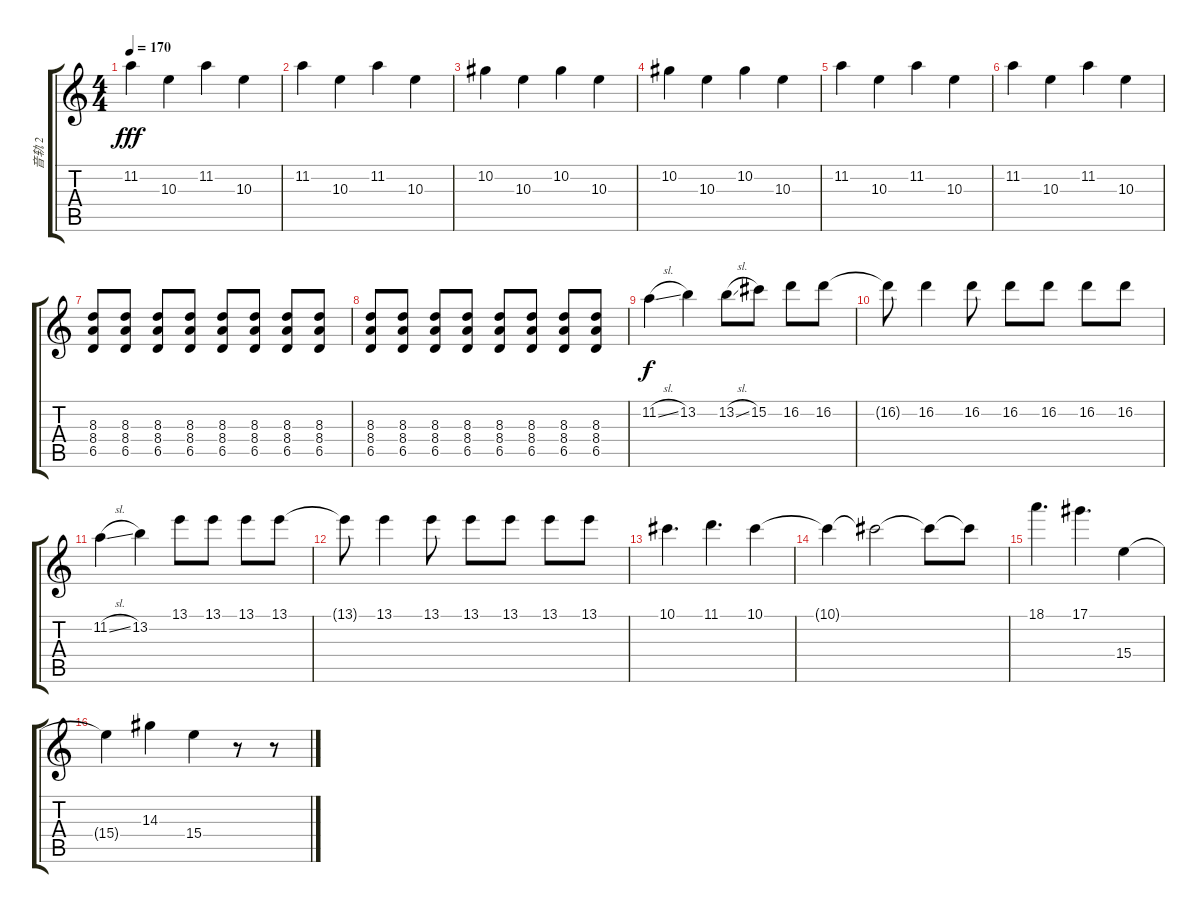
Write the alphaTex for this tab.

\track ("音轨 2" "音轨 2") {instrument distortionguitar}
\staff {score tabs}
\tuning (Eb4 Bb3 Gb3 Db3 Ab2 Eb2) {hide}
\ts (4 4)
\tempo 170
\clef g2
\ks c
11.2.4{dy fff} 10.3.4 11.2.4 10.3.4 |
11.2.4 10.3.4 11.2.4 10.3.4 |
10.2.4 10.3.4 10.2.4 10.3.4 |
10.2.4 10.3.4 10.2.4 10.3.4 |
11.2.4 10.3.4 11.2.4 10.3.4 |
11.2.4 10.3.4 11.2.4 10.3.4 |
(8.3 8.4 6.5).8 (8.3 8.4 6.5).8 (8.3 8.4 6.5).8 (8.3 8.4 6.5).8 (8.3 8.4 6.5).8 (8.3 8.4 6.5).8 (8.3 8.4 6.5).8 (8.3 8.4 6.5).8 |
(8.3 8.4 6.5).8 (8.3 8.4 6.5).8 (8.3 8.4 6.5).8 (8.3 8.4 6.5).8 (8.3 8.4 6.5).8 (8.3 8.4 6.5).8 (8.3 8.4 6.5).8 (8.3 8.4 6.5).8 |
11.2{sl}.4{dy f} 13.2.4 13.2{sl}.8 15.2.8 16.2.8 16.2.8 |
16.2{t}.8 16.2.4 16.2.8 16.2.8 16.2.8 16.2.8 16.2.8 |
11.2{sl}.4 13.2.4 13.1.8 13.1.8 13.1.8 13.1.8 |
13.1{t}.8 13.1.4 13.1.8 13.1.8 13.1.8 13.1.8 13.1.8 |
10.1.4{d} 11.1.4{d} 10.1.4 |
10.1{t}.4 10.1{t}.2 10.1{t}.8 10.1{t}.8 |
18.1.4{d} 17.1.4{d} 15.4.4 |
15.4{t}.4 14.3.4 15.4.4 r.8 r.8
